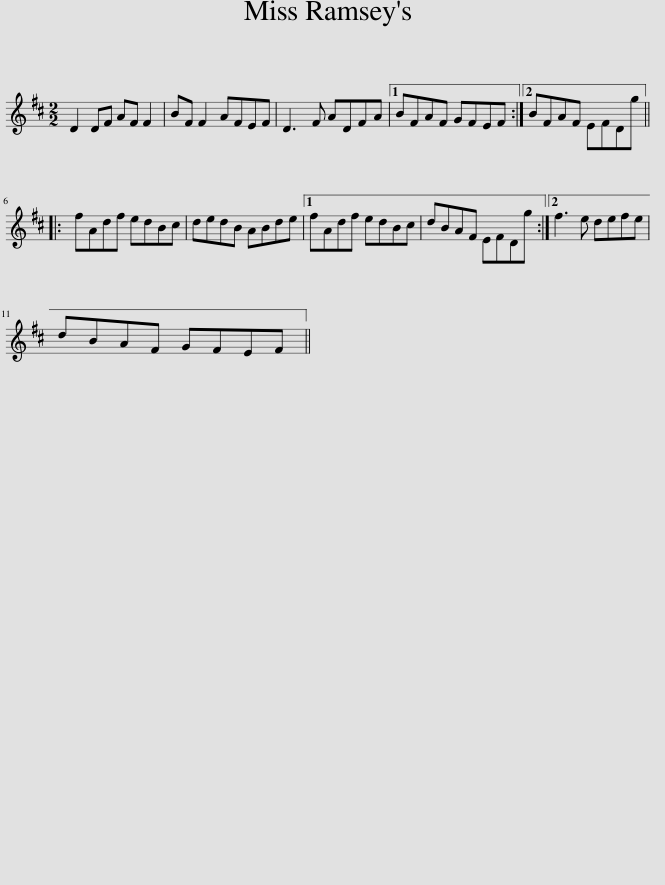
X:1
L:1/8
M:2/2
I:linebreak $
K:D
V:1 treble
V:1
 D2 DF AF F2 | BF F2 AFEF | D3 F ADFA |1 BFAF GFEF :|2 BFAF EFDg |:$ %5
 fAdf edBc | dedB ABde |1 fAdf edBc | dBAF EFDg :|2 f3 e defe |$ %10
 dBAF GFEF || %11
